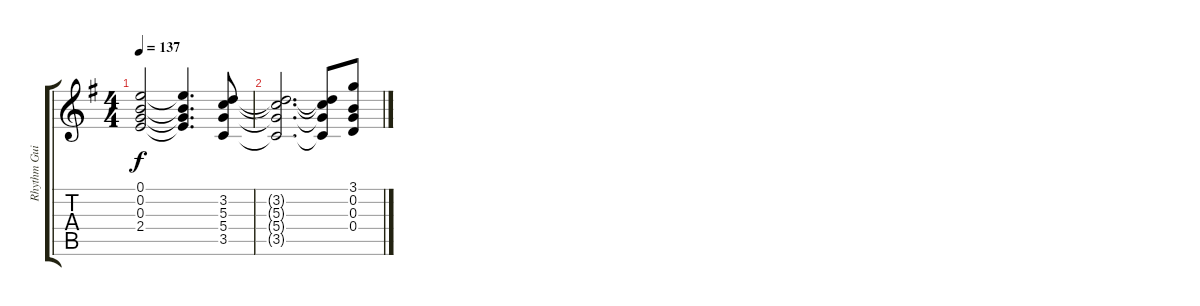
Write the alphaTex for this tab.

\track ("Rhythm Guitar" "Rhythm Gui") {instrument distortionguitar}
\staff {score tabs}
\tuning (E4 B3 G3 D3 A2 E2) {hide}
\ts (4 4)
\tempo 137
\clef g2
\ks g
(0.1{t} 0.2{t} 0.3{t} 2.4{t}).2{dy f volume 3} (0.1{t} 0.2{t} 0.3{t} 2.4{t}).4{d} (3.2 5.3 5.4 3.5).8 |
(3.2{t} 5.3{t} 5.4{t} 3.5{t}).2{d volume 1} (3.2{t} 5.3{t} 5.4{t} 3.5{t}).8 (3.1 0.2 0.3 0.4).8
